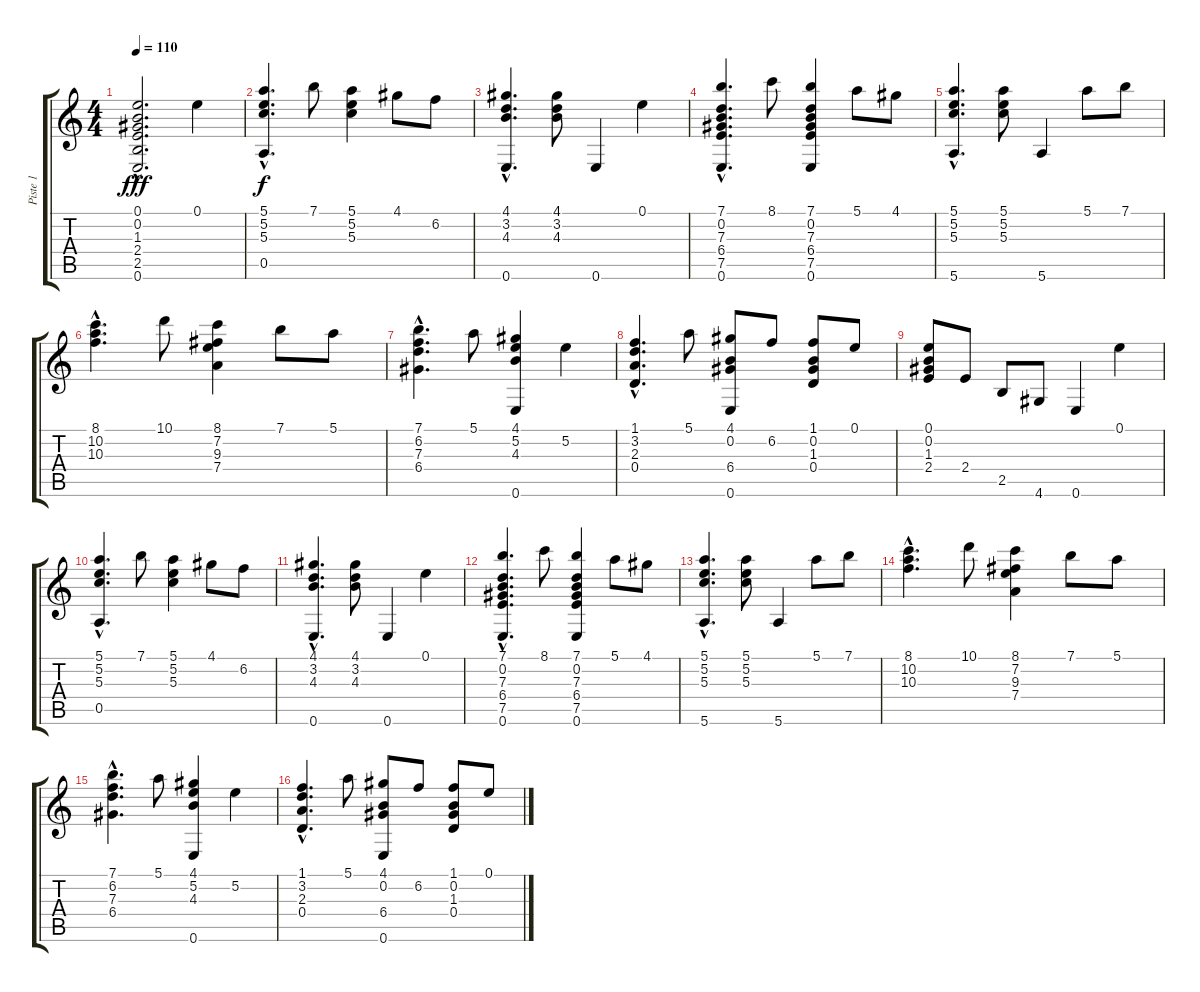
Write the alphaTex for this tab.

\track ("Piste 1" "Piste 1") {instrument acousticguitarnylon}
\staff {score tabs}
\tuning (E4 B3 G3 D3 A2 E2) {hide}
\ts (4 4)
\tempo 110
\clef g2
\ks c
(0.1{hac} 0.2{hac} 1.3{hac} 2.4{hac} 2.5{hac} 0.6{hac}).2{d dy fff} 0.1.4 |
(5.1{hac} 5.2{hac} 5.3{hac} 0.5{hac}).4{d dy f} 7.1.8 (5.1 5.2 5.3).4 4.1.8 6.2.8 |
(4.1{hac} 3.2{hac} 4.3{hac} 0.6{hac}).4{d} (4.1 3.2 4.3).8 0.6.4 0.1.4 |
(7.1{hac} 0.2{hac} 7.3{hac} 6.4{hac} 7.5{hac} 0.6{hac}).4{d} 8.1.8 (7.1 0.2 7.3 6.4 7.5 0.6).4 5.1.8 4.1.8 |
(5.1{hac} 5.2{hac} 5.3{hac} 5.6{hac}).4{d} (5.1 5.2 5.3).8 5.6.4 5.1.8 7.1.8 |
(8.1{hac} 10.2{hac} 10.3{hac}).4{d} 10.1.8 (8.1 7.2 9.3 7.4).4 7.1.8 5.1.8 |
(7.1{hac} 6.2{hac} 7.3{hac} 6.4{hac}).4{d} 5.1.8 (4.1 5.2 4.3 0.6).4 5.2.4 |
(1.1{hac} 3.2{hac} 2.3{hac} 0.4{hac}).4{d} 5.1.8 (4.1 0.2 6.4 0.6).8 6.2.8 (1.1 0.2 1.3 0.4).8 0.1.8 |
(0.1 0.2 1.3 2.4).8 2.4.8 2.5.8 4.6.8 0.6.4 0.1.4 |
(5.1{hac} 5.2{hac} 5.3{hac} 0.5{hac}).4{d} 7.1.8 (5.1 5.2 5.3).4 4.1.8 6.2.8 |
(4.1{hac} 3.2{hac} 4.3{hac} 0.6{hac}).4{d} (4.1 3.2 4.3).8 0.6.4 0.1.4 |
(7.1{hac} 0.2{hac} 7.3{hac} 6.4{hac} 7.5{hac} 0.6{hac}).4{d} 8.1.8 (7.1 0.2 7.3 6.4 7.5 0.6).4 5.1.8 4.1.8 |
(5.1{hac} 5.2{hac} 5.3{hac} 5.6{hac}).4{d} (5.1 5.2 5.3).8 5.6.4 5.1.8 7.1.8 |
(8.1{hac} 10.2{hac} 10.3{hac}).4{d} 10.1.8 (8.1 7.2 9.3 7.4).4 7.1.8 5.1.8 |
(7.1{hac} 6.2{hac} 7.3{hac} 6.4{hac}).4{d} 5.1.8 (4.1 5.2 4.3 0.6).4 5.2.4 |
(1.1{hac} 3.2{hac} 2.3{hac} 0.4{hac}).4{d} 5.1.8 (4.1 0.2 6.4 0.6).8 6.2.8 (1.1 0.2 1.3 0.4).8 0.1.8
